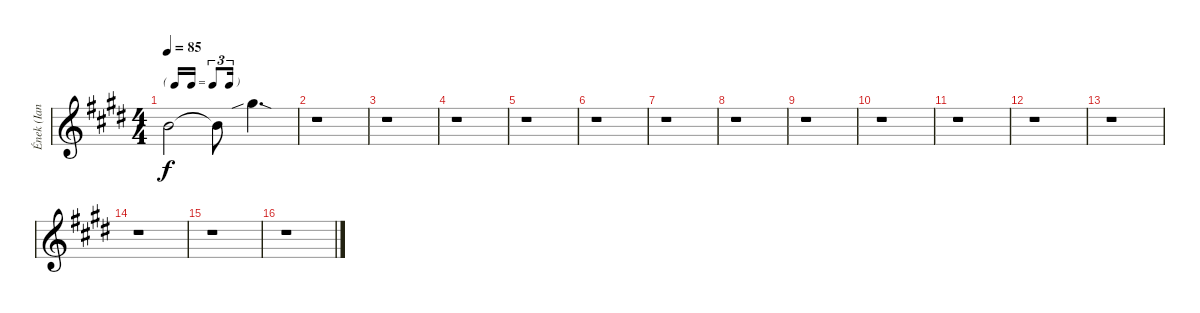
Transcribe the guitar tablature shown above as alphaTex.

\track ("Ének (Ian Gillan)" "Ének (Ian ") {instrument tenorsax}
\staff {score}
\tuning (E4 B3 G3 D3 A2 E2) {hide}
\ts (4 4)
\tf triplet16th
\tempo 85
\clef g2
\ks e
7.1{t}.2{dy f} 7.1{t}.8 16.1{sib sod}.4{d} |
r.1 |
r.1 |
r.1 |
r.1 |
r.1 |
r.1 |
r.1 |
r.1 |
r.1 |
r.1 |
r.1 |
r.1 |
r.1 |
r.1 |
r.1
